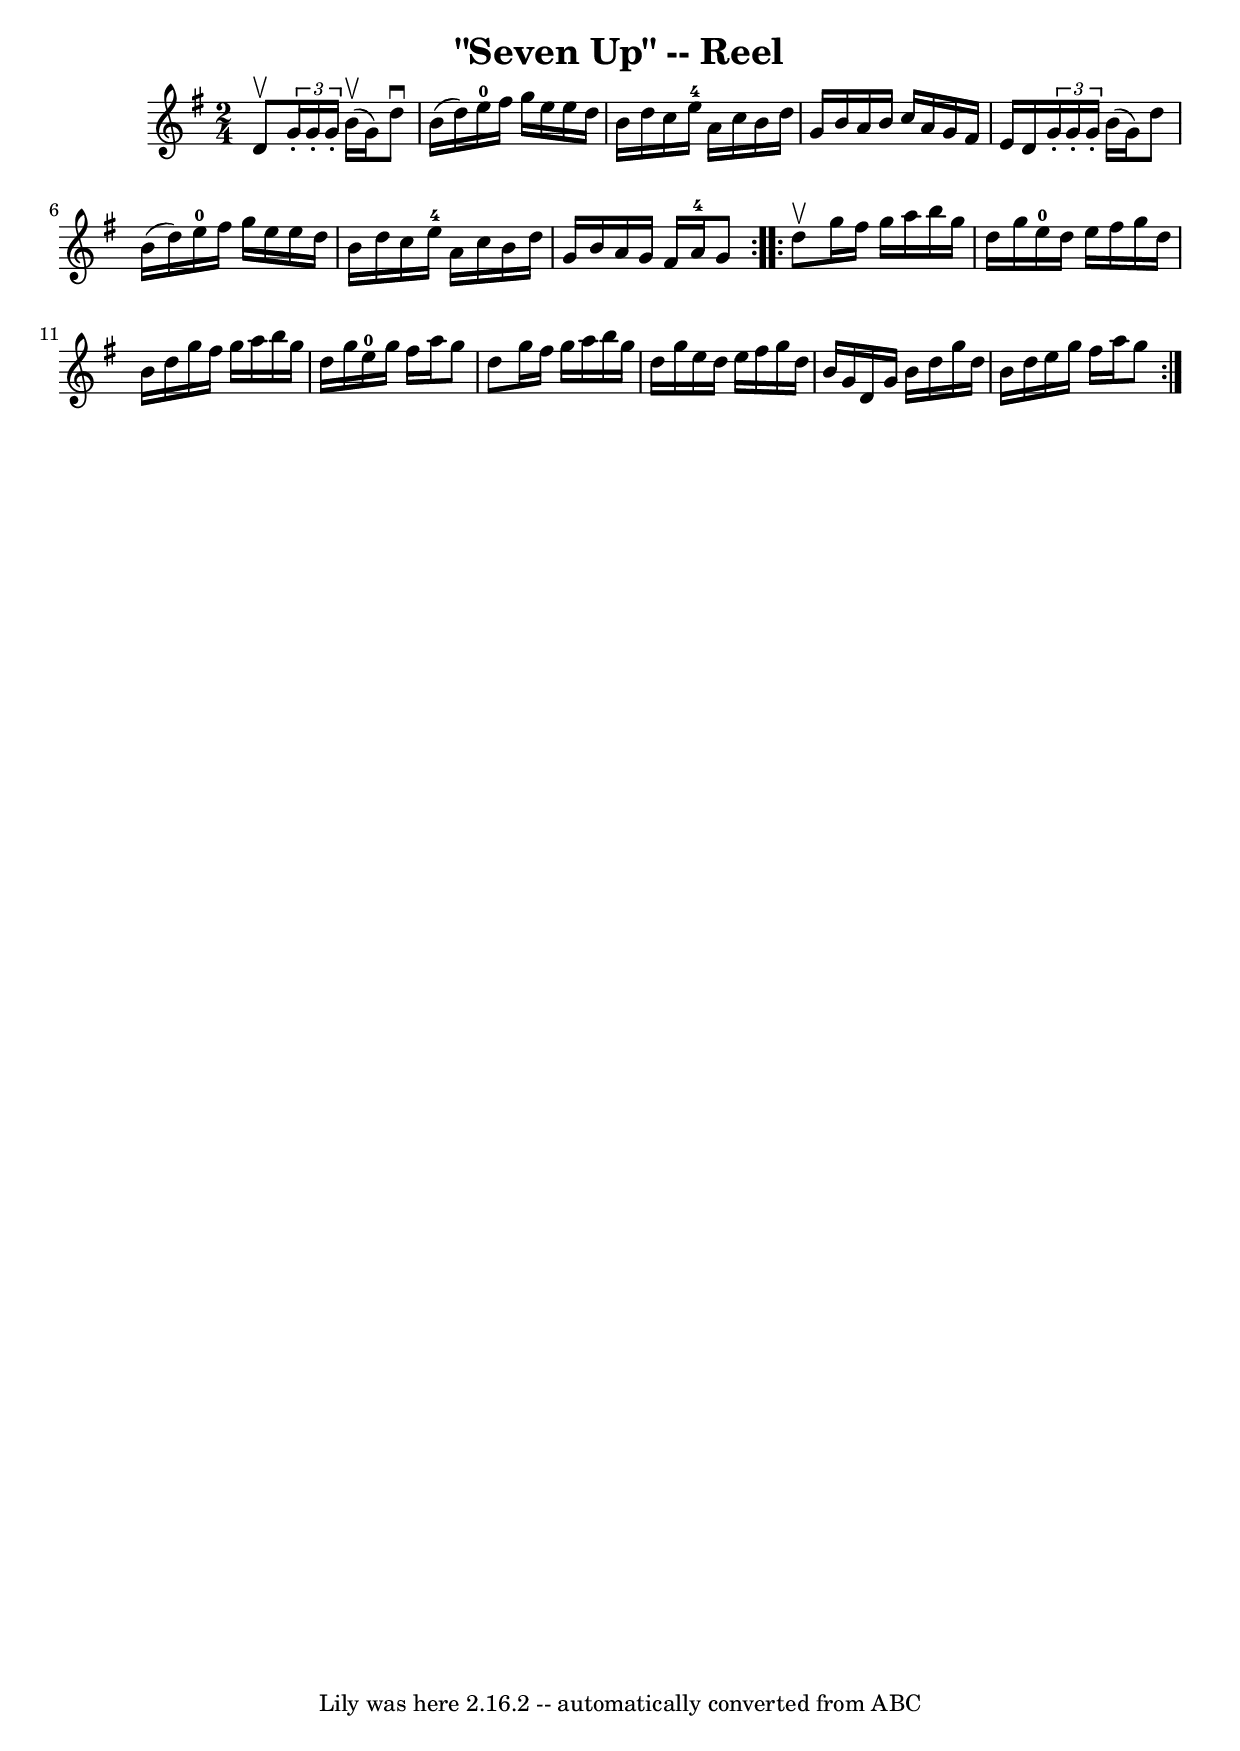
\version "2.16.2"
\include "Mammoth.ily"
\header {
  %% book = "Ryan's Mammoth Collection"
  crossRefNumber = "1"
  footnotes = "\\\\"
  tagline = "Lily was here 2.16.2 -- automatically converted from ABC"
  title = "\"Seven Up\" -- Reel"

}
voicedefault =  {



  \repeat volta 2 {

    \time 2/4 
    \key g \major     d'8^\upbow  |
    \times 2/3 { g'16-.   
		 g'16-. g'16-. 
	       } b'16^\upbow(g'16) d''8^\downbow b'16 (     d''16)    |
    e''16-0 fis''16 g''16 e''16 e''16         d''16 b'16 d''16     |
    c''16 e''16-4 a'16 c''16         b'16 d''16 g'16 b'16     |
    a'16 b'16 c''16 a'16         g'16 fis'16 e'16 d'16     |
    \times 2/3 { g'16-. g'16-. 
		 g'16-.  	       } b'16 (g'16) d''8 b'16 (d''16)    |
         e''16-0 fis''16 g''16 e''16 e''16 d''16 b'16 d''16      |
    c''16 e''16-4 a'16 c''16 b'16 d''16 g'16 b'16  |
    a'16 g'16 fis'16 a'16-4 g'8  
  }     

  \repeat volta 2 {     d''8^\upbow  |
    g''16 fis''16 g''16         a''16 b''16 g''16 d''16 g''16     |
    e''16-0 d''16         e''16 fis''16 g''16 d''16 b'16 d''16     |
    g''16         fis''16 g''16 a''16 b''16 g''16 d''16 g''16     |
         e''16-0 g''16 fis''16 a''16 g''8 d''8     |
    g''16         fis''16 g''16 a''16 b''16 g''16 d''16 g''16     |
         e''16 d''16 e''16 fis''16 g''16 d''16 b'16 g'16      |
    d'16 g'16 b'16 d''16 g''16 d''16 b'16 d''16     |
    e''16 g''16 fis''16 a''16 g''8  
  }   

}

\score{
  <<

    \context Staff="default"
    {
      \voicedefault 
      
    }

  >>
  \layout {
    
  }
  \midi {
  }

}
